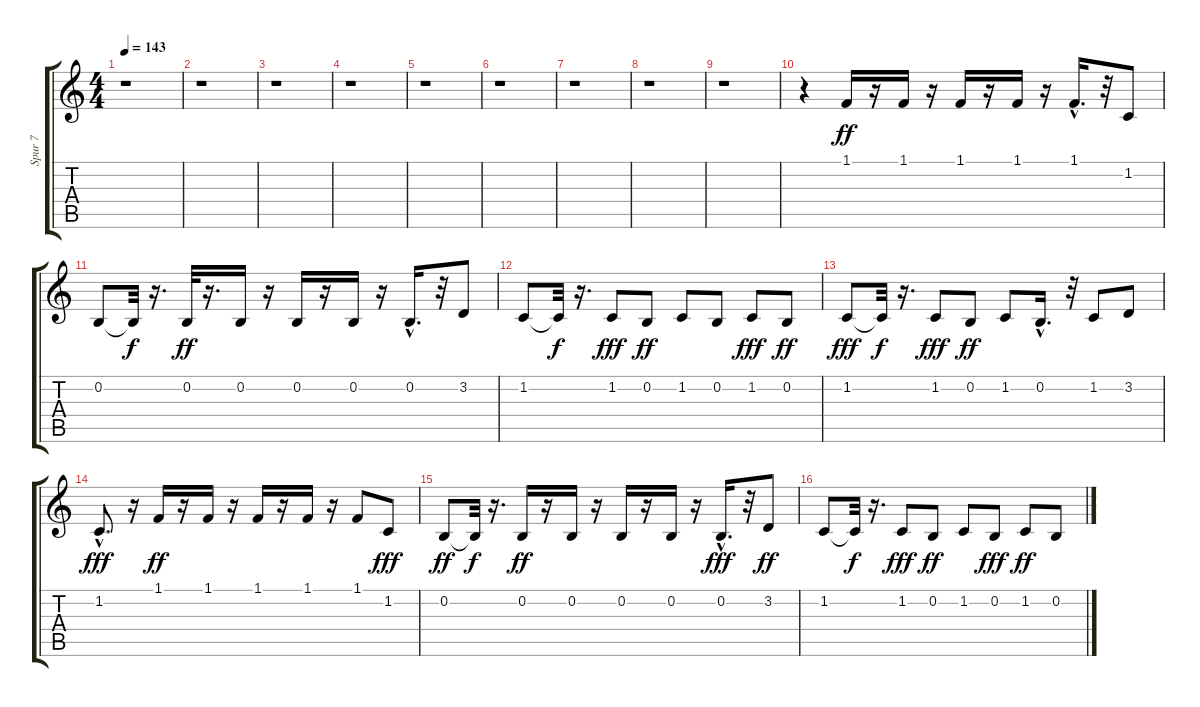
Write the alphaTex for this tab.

\track ("Spur 7" "Spur 7") {instrument lead2sawtooth}
\staff {score tabs}
\tuning (E4 B3 G3 D3 A2 E2) {hide}
\ts (4 4)
\tempo 143
\clef g2
\ks c
r.1{dy ff} |
r.1 |
r.1 |
r.1 |
r.1 |
r.1 |
r.1 |
r.1 |
r.1 |
r.4 1.1.16 r.16 1.1.16 r.16 1.1.16 r.16 1.1.16 r.16 1.1{hac}.16{d} r.32 1.2.8 |
0.2.8 0.2{t}.32{dy f} r.16{d} 0.2.32{dy ff} r.16{d} 0.2.16 r.16 0.2.16 r.16 0.2.16 r.16 0.2{hac}.16{d} r.32 3.2.8 |
1.2.8 1.2{t}.32{dy f} r.16{d} 1.2.8{dy fff} 0.2.8{dy ff} 1.2.8 0.2.8 1.2.8{dy fff} 0.2.8{dy ff} |
1.2.8{dy fff} 1.2{t}.32{dy f} r.16{d} 1.2.8{dy fff} 0.2.8{dy ff} 1.2.8 0.2{hac}.16{d} r.32 1.2.8 3.2.8 |
1.2{hac}.8{d dy fff} r.16 1.1.16{dy ff} r.16 1.1.16 r.16 1.1.16 r.16 1.1.16 r.16 1.1.8 1.2.8{dy fff} |
0.2.8{dy ff} 0.2{t}.32{dy f} r.16{d} 0.2.16{dy ff} r.16 0.2.16 r.16 0.2.16 r.16 0.2.16 r.16 0.2{hac}.16{d dy fff} r.32 3.2.8{dy ff} |
1.2.8 1.2{t}.32{dy f} r.16{d} 1.2.8{dy fff} 0.2.8{dy ff} 1.2.8 0.2.8{dy fff} 1.2.8{dy ff} 0.2.8
